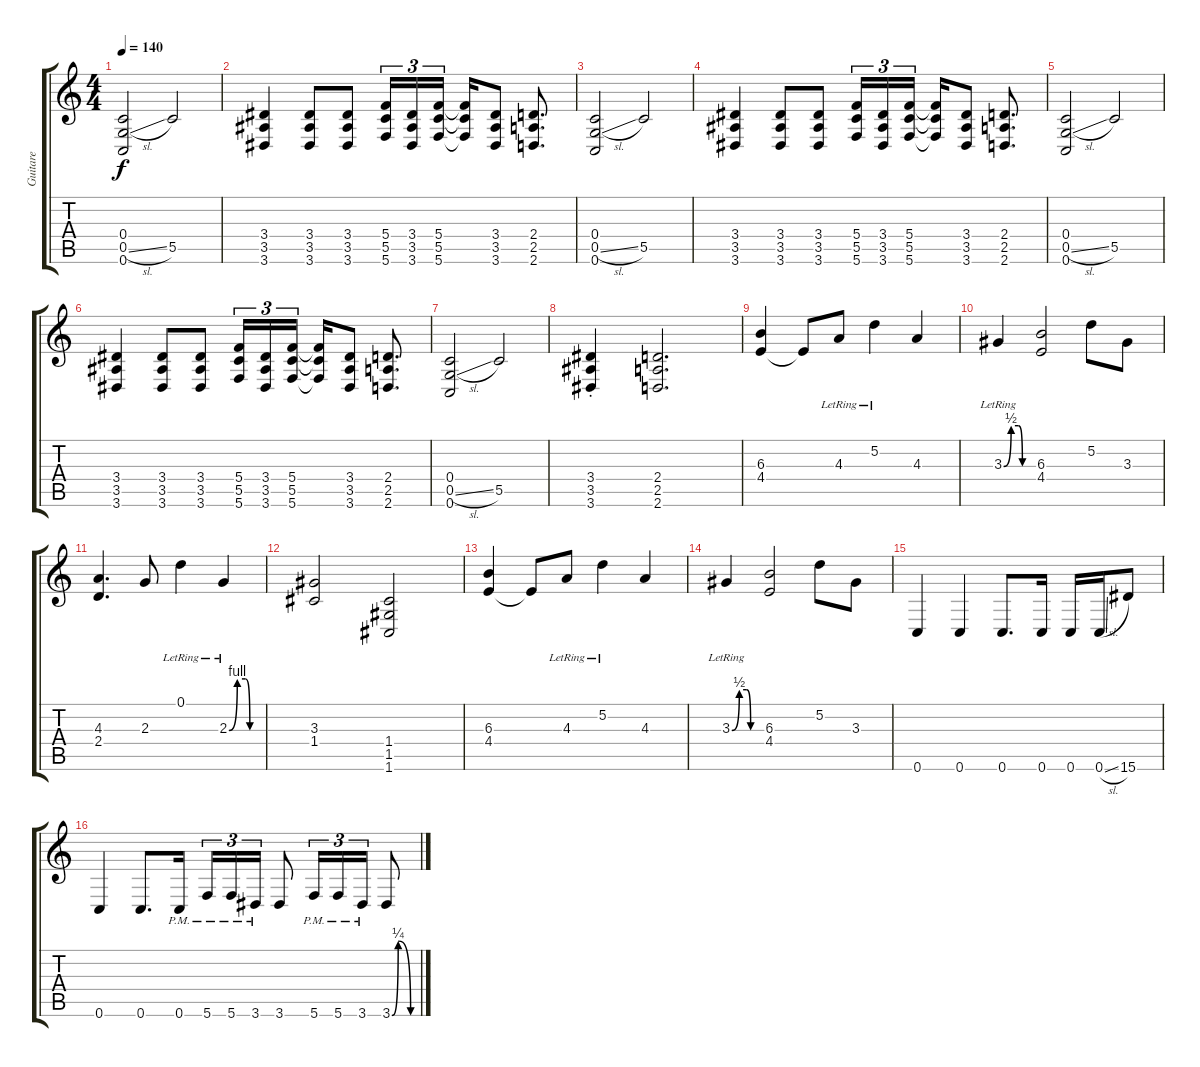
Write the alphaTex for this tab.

\track ("Guitare" "Guitare") {instrument electricguitarclean}
\staff {score tabs}
\tuning (D4 A3 F3 C3 G2 C2) {hide}
\ts (4 4)
\tempo 140
\clef g2
\ks c
(0.4 0.5{sl} 0.6).2{dy f} 5.5.2 |
(3.4 3.5 3.6).4 (3.4 3.5 3.6).8 (3.4 3.5 3.6).8 (5.4 5.5 5.6).16{tu (3 2)} (3.4 3.5 3.6).16{tu (3 2)} (5.4 5.5 5.6).16{tu (3 2) beam splitsecondary} (5.4{t} 5.5{t} 5.6{t}).16 (3.4 3.5 3.6).8 (2.4 2.5 2.6).8{d} |
(0.4 0.5{sl} 0.6).2 5.5.2 |
(3.4 3.5 3.6).4 (3.4 3.5 3.6).8 (3.4 3.5 3.6).8 (5.4 5.5 5.6).16{tu (3 2)} (3.4 3.5 3.6).16{tu (3 2)} (5.4 5.5 5.6).16{tu (3 2) beam splitsecondary} (5.4{t} 5.5{t} 5.6{t}).16 (3.4 3.5 3.6).8 (2.4 2.5 2.6).8{d} |
(0.4 0.5{sl} 0.6).2 5.5.2 |
(3.4 3.5 3.6).4 (3.4 3.5 3.6).8 (3.4 3.5 3.6).8 (5.4 5.5 5.6).16{tu (3 2)} (3.4 3.5 3.6).16{tu (3 2)} (5.4 5.5 5.6).16{tu (3 2) beam splitsecondary} (5.4{t} 5.5{t} 5.6{t}).16 (3.4 3.5 3.6).8 (2.4 2.5 2.6).8{d} |
(0.4 0.5{sl} 0.6).2 5.5.2 |
(3.4{st} 3.5{st} 3.6{st}).4 (2.4 2.5 2.6).2{d} |
(6.3 4.4).4 4.4{t}.8 4.3{lr}.8 5.2{lr}.4 4.3.4 |
3.3{be (custom 0 0 15 2 30 2 38 0 45 0 60 0) lr}.4 (6.3 4.4).2 5.2.8 3.3.8 |
(4.3 2.4).4{d} 2.3.8 0.1{lr}.4 2.3{be (custom 0 0 15 4 30 4 38 0 60 0) lr}.4 |
(3.3 1.4).2 (1.4 1.5 1.6).2 |
(6.3 4.4).4 4.4{t}.8 4.3{lr}.8 5.2{lr}.4 4.3.4 |
3.3{be (custom 0 0 15 2 30 2 38 0 45 0 60 0) lr}.4 (6.3 4.4).2 5.2.8 3.3.8 |
0.6.4 0.6.4 0.6.8{d} 0.6.16 0.6.16 0.6{sl}.16 15.6.8 |
0.6.4 0.6.8{d} 0.6{pm}.16 5.6{pm}.16{tu (3 2)} 5.6{pm}.16{tu (3 2)} 3.6{pm}.16{tu (3 2)} 3.6.8 5.6{pm}.16{tu (3 2)} 5.6{pm}.16{tu (3 2)} 3.6{pm}.16{tu (3 2)} 3.6{be (custom 0 0 15 1 45 0 60 0)}.8
